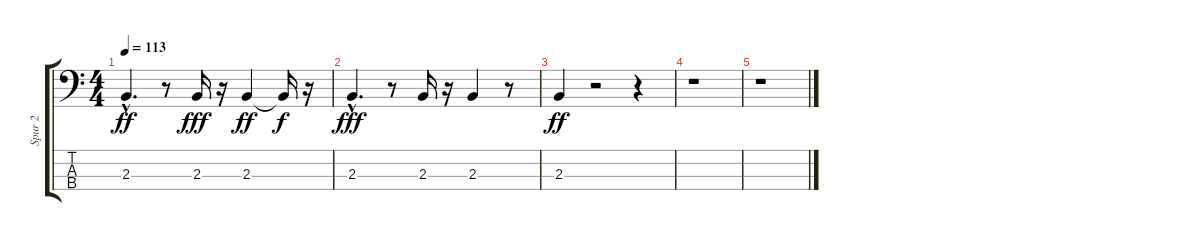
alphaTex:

\track ("Spur 2" "Spur 2") {instrument electricbasspick}
\staff {score tabs}
\tuning (G2 D2 A1 E1) {hide}
\ts (4 4)
\tempo 113
\clef f4
\ks c
2.3{hac}.4{d dy ff} r.8 2.3.16{dy fff} r.16 2.3.4{dy ff} 2.3{t}.16{dy f} r.16 |
2.3{hac}.4{d dy fff} r.8 2.3.16 r.16 2.3.4 r.8 |
2.3.4{dy ff} r.2 r.4 |
r.1 |
r.1
